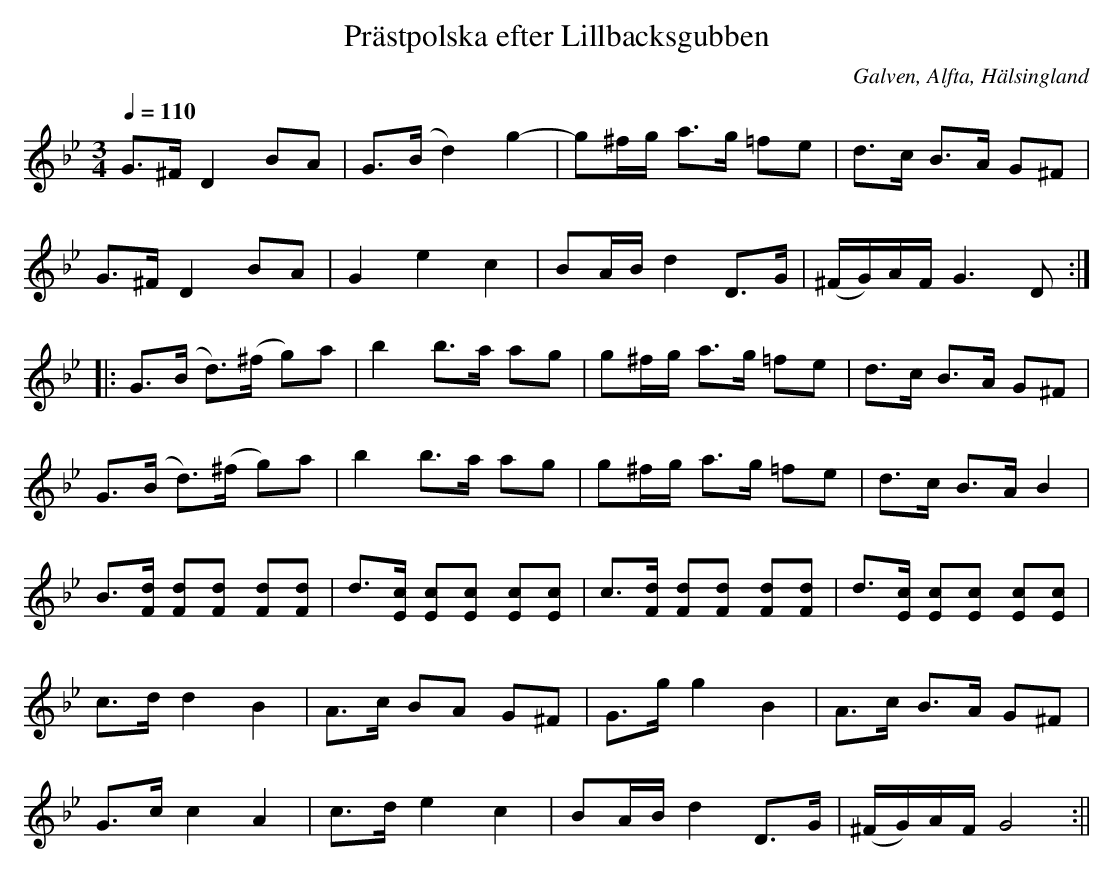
X:1
T:Prästpolska efter Lillbacksgubben
O:Galven, Alfta, Hälsingland
M:3/4
L:1/8
Q:1/4=110
K:Gm
G>^F   D2       BA         | G>(B   d2)      g2-       | g^f/g/ a>g =fe | d>c         B>A G^F  |
G>^F   D2       BA         | G2     e2       c2           | BA/B/  d2 D>G  | (^F/G/)A/F/ G3 D  ::
G>(B   d>)(^f   g)a        | b2     b>a      ag         | g^f/g/ a>g =fe | d>c         B>A G^F  |
G>(B   d>)(^f   g)a        | b2     b>a      ag         | g^f/g/ a>g =fe | d>c         B>A B2   |
B>[Fd] [Fd][Fd] [Fd][Fd] | d>[Ec] [Ec][Ec] [Ec][Ec] | \
c>[Fd] [Fd][Fd] [Fd][Fd] | d>[Ec] [Ec][Ec] [Ec][Ec] |
c>d    d2       B2           | A>c    BA       G^F       | G>g    g2 B2     | A>c         B>A G^F  |
G>c    c2       A2           | c>d    e2       c2        | BA/B/  d2 D>G   | (^F/G/)A/F/ G4      :||
